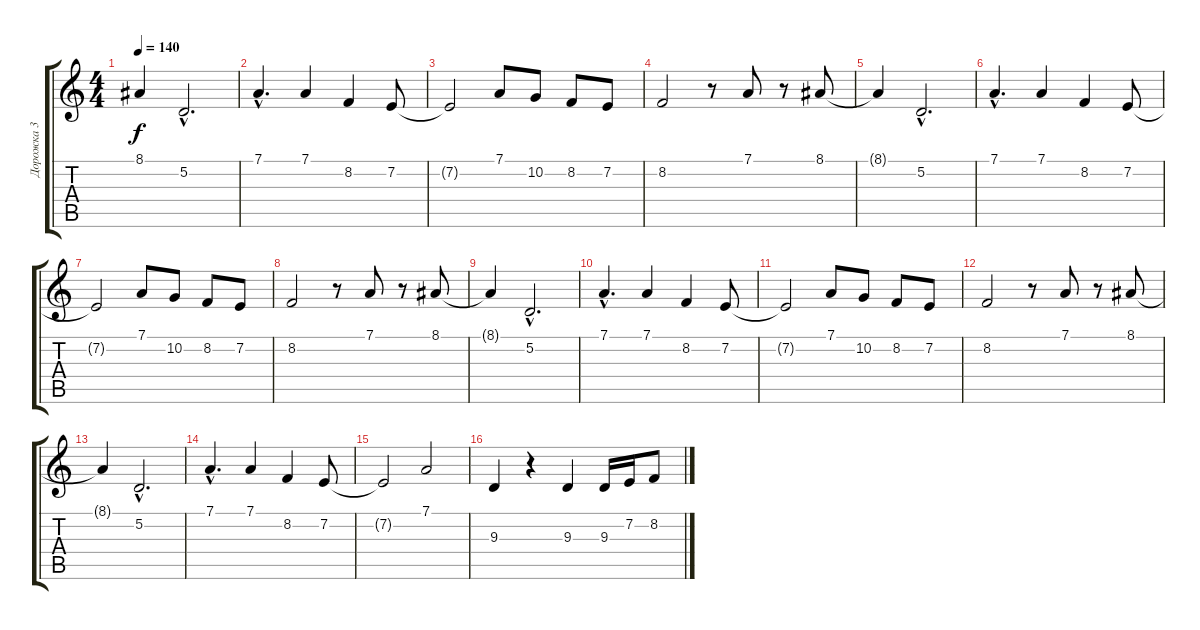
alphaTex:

\track ("Дорожка 3" "Дорожка 3") {instrument synthvoice}
\staff {score tabs}
\tuning (D4 A3 F3 C3 G2 D2) {hide}
\ts (4 4)
\tempo 140
\clef g2
\ks c
8.1{t}.4{dy f} 5.2{hac}.2{d} |
7.1{hac}.4{d} 7.1.4 8.2.4 7.2.8 |
7.2{t}.2 7.1.8 10.2.8 8.2.8 7.2.8 |
8.2.2 r.8 7.1.8 r.8 8.1.8 |
8.1{t}.4 5.2{hac}.2{d} |
7.1{hac}.4{d} 7.1.4 8.2.4 7.2.8 |
7.2{t}.2 7.1.8 10.2.8 8.2.8 7.2.8 |
8.2.2 r.8 7.1.8 r.8 8.1.8 |
8.1{t}.4 5.2{hac}.2{d} |
7.1{hac}.4{d} 7.1.4 8.2.4 7.2.8 |
7.2{t}.2 7.1.8 10.2.8 8.2.8 7.2.8 |
8.2.2 r.8 7.1.8 r.8 8.1.8 |
8.1{t}.4 5.2{hac}.2{d} |
7.1{hac}.4{d} 7.1.4 8.2.4 7.2.8 |
7.2{t}.2 7.1.2 |
9.3.4 r.4 9.3.4 9.3.16 7.2.16 8.2.8
